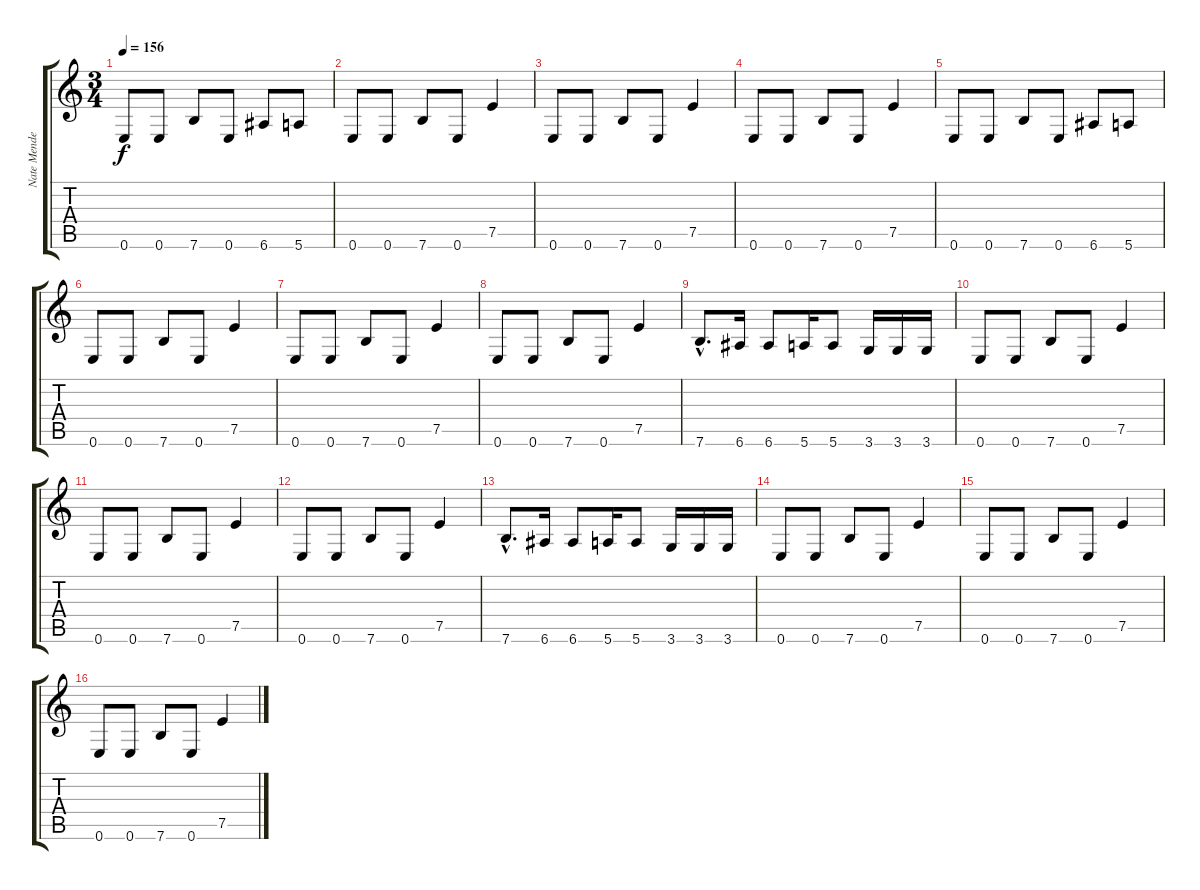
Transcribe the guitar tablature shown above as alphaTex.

\track ("Nate Mendel" "Nate Mende") {instrument electricbassfinger}
\staff {score tabs}
\tuning (E4 B3 G3 D3 A2 E2) {hide}
\ts (3 4)
\tempo 156
\clef g2
\ks c
0.6.8{dy f} 0.6.8 7.6.8 0.6.8 6.6.8 5.6.8 |
0.6.8 0.6.8 7.6.8 0.6.8 7.5.4 |
0.6.8 0.6.8 7.6.8 0.6.8 7.5.4 |
0.6.8 0.6.8 7.6.8 0.6.8 7.5.4 |
0.6.8 0.6.8 7.6.8 0.6.8 6.6.8 5.6.8 |
0.6.8 0.6.8 7.6.8 0.6.8 7.5.4 |
0.6.8 0.6.8 7.6.8 0.6.8 7.5.4 |
0.6.8 0.6.8 7.6.8 0.6.8 7.5.4 |
7.6{hac}.8{d} 6.6.16 6.6.8 5.6.16 5.6.8 3.6.16 3.6.16 3.6.16 |
0.6.8 0.6.8 7.6.8 0.6.8 7.5.4 |
0.6.8 0.6.8 7.6.8 0.6.8 7.5.4 |
0.6.8 0.6.8 7.6.8 0.6.8 7.5.4 |
7.6{hac}.8{d} 6.6.16 6.6.8 5.6.16 5.6.8 3.6.16 3.6.16 3.6.16 |
0.6.8 0.6.8 7.6.8 0.6.8 7.5.4 |
0.6.8 0.6.8 7.6.8 0.6.8 7.5.4 |
0.6.8 0.6.8 7.6.8 0.6.8 7.5.4
